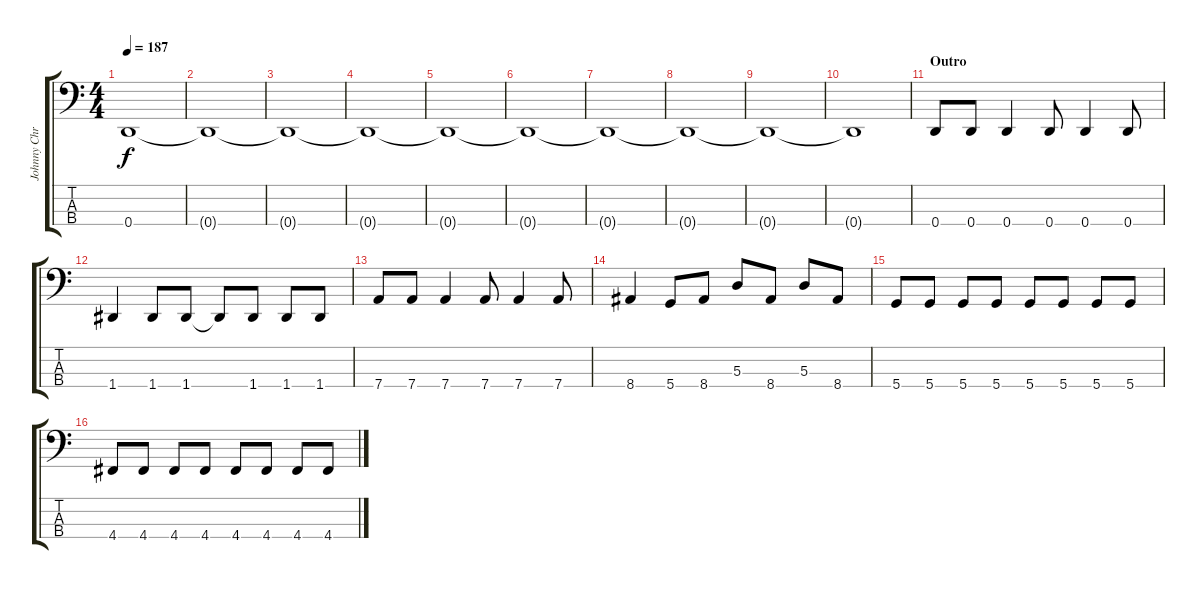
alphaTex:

\track ("Johnny Christ (Bass)" "Johnny Chr") {instrument electricbasspick}
\staff {score tabs}
\tuning (G2 D2 A1 D1) {hide}
\ts (4 4)
\tempo 187
\clef f4
\ks c
0.4{t}.1{dy f} |
0.4{t}.1 |
0.4{t}.1 |
0.4{t}.1 |
0.4{t}.1 |
0.4{t}.1 |
0.4{t}.1 |
0.4{t}.1 |
0.4{t}.1 |
0.4{t}.1 |
\section ("" "Outro")
0.4.8 0.4.8 0.4.4 0.4.8 0.4.4 0.4.8 |
1.4.4 1.4.8 1.4.8 1.4{t}.8 1.4.8 1.4.8 1.4.8 |
7.4.8 7.4.8 7.4.4 7.4.8 7.4.4 7.4.8 |
8.4.4 5.4.8 8.4.8 5.3.8 8.4.8 5.3.8 8.4.8 |
5.4.8 5.4.8 5.4.8 5.4.8 5.4.8 5.4.8 5.4.8 5.4.8 |
4.4.8 4.4.8 4.4.8 4.4.8 4.4.8 4.4.8 4.4.8 4.4.8
